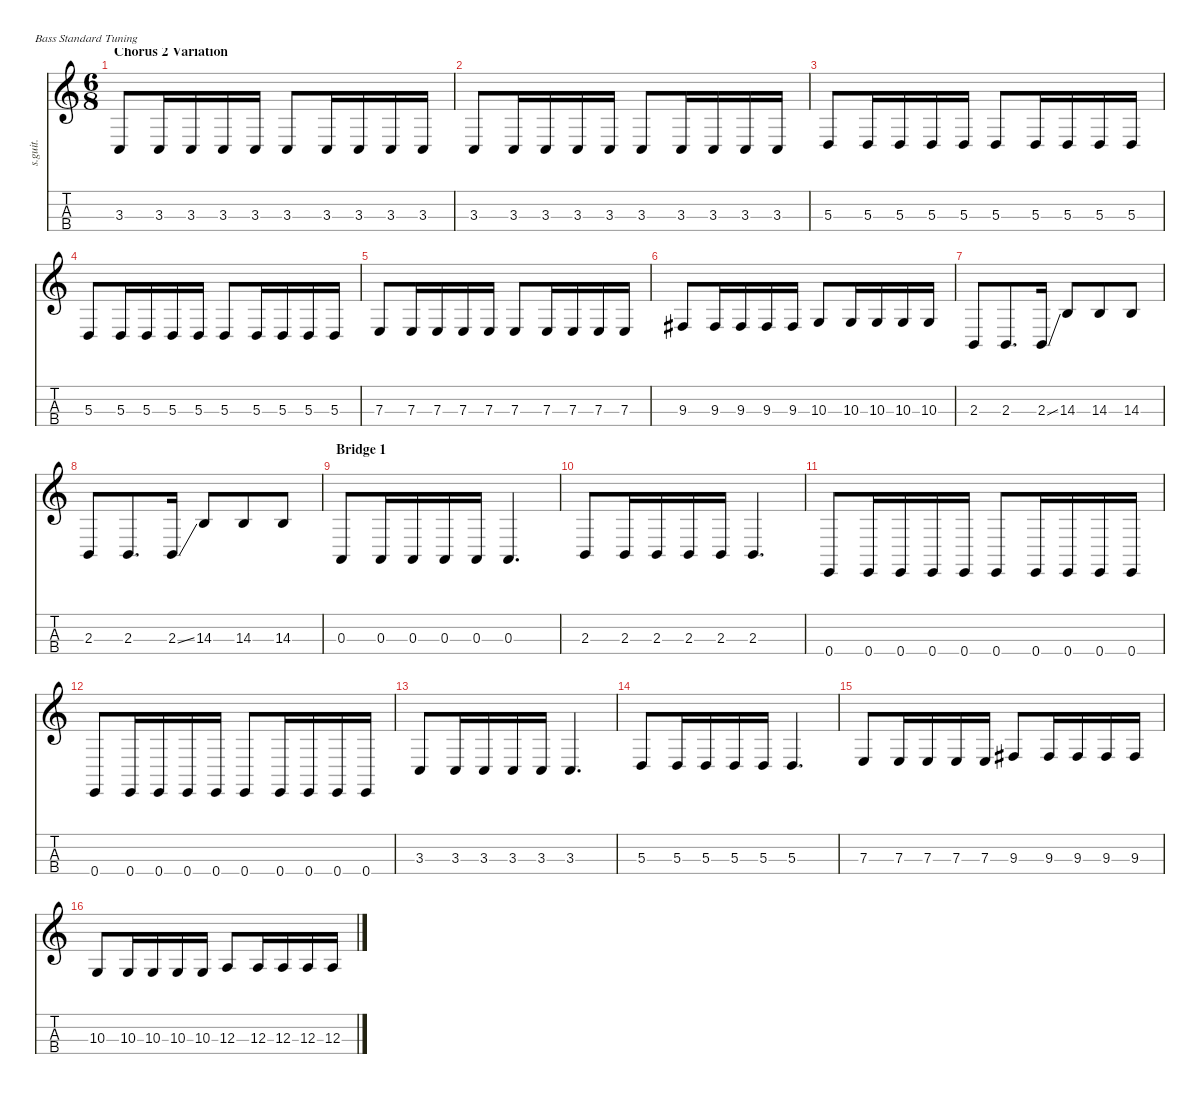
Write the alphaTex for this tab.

\defaultSystemsLayout 4
\hideDynamics
\bracketExtendMode nobrackets
\track ("Matt (Bass)" "s.guit.") {instrument electricbasspick}
\staff {score tabs}
\tuning (G2 D2 A1 E1)
\ts (6 8)
\section ("" "Chorus 2 Variation")
\tempo (94 hide)
\clef g2
\ks c
3.3.8{lyrics (0 "") lyrics (1 "") lyrics (2 "") lyrics (3 "") lyrics (4 "") dy f} 3.3.16{lyrics (0 "") lyrics (1 "") lyrics (2 "") lyrics (3 "") lyrics (4 "")} 3.3.16{lyrics (0 "") lyrics (1 "") lyrics (2 "") lyrics (3 "") lyrics (4 "")} 3.3.16{lyrics (0 "") lyrics (1 "") lyrics (2 "") lyrics (3 "") lyrics (4 "")} 3.3.16{lyrics (0 "") lyrics (1 "") lyrics (2 "") lyrics (3 "") lyrics (4 "")} 3.3.8{lyrics (0 "") lyrics (1 "") lyrics (2 "") lyrics (3 "") lyrics (4 "")} 3.3.16{lyrics (0 "") lyrics (1 "") lyrics (2 "") lyrics (3 "") lyrics (4 "")} 3.3.16{lyrics (0 "") lyrics (1 "") lyrics (2 "") lyrics (3 "") lyrics (4 "")} 3.3.16{lyrics (0 "") lyrics (1 "") lyrics (2 "") lyrics (3 "") lyrics (4 "")} 3.3.16{lyrics (0 "") lyrics (1 "") lyrics (2 "") lyrics (3 "") lyrics (4 "")} |
3.3.8{lyrics (0 "") lyrics (1 "") lyrics (2 "") lyrics (3 "") lyrics (4 "")} 3.3.16{lyrics (0 "") lyrics (1 "") lyrics (2 "") lyrics (3 "") lyrics (4 "")} 3.3.16{lyrics (0 "") lyrics (1 "") lyrics (2 "") lyrics (3 "") lyrics (4 "")} 3.3.16{lyrics (0 "") lyrics (1 "") lyrics (2 "") lyrics (3 "") lyrics (4 "")} 3.3.16{lyrics (0 "") lyrics (1 "") lyrics (2 "") lyrics (3 "") lyrics (4 "")} 3.3.8{lyrics (0 "") lyrics (1 "") lyrics (2 "") lyrics (3 "") lyrics (4 "")} 3.3.16{lyrics (0 "") lyrics (1 "") lyrics (2 "") lyrics (3 "") lyrics (4 "")} 3.3.16{lyrics (0 "") lyrics (1 "") lyrics (2 "") lyrics (3 "") lyrics (4 "")} 3.3.16{lyrics (0 "") lyrics (1 "") lyrics (2 "") lyrics (3 "") lyrics (4 "")} 3.3.16{lyrics (0 "") lyrics (1 "") lyrics (2 "") lyrics (3 "") lyrics (4 "")} |
5.3.8{lyrics (0 "") lyrics (1 "") lyrics (2 "") lyrics (3 "") lyrics (4 "")} 5.3.16{lyrics (0 "") lyrics (1 "") lyrics (2 "") lyrics (3 "") lyrics (4 "")} 5.3.16{lyrics (0 "") lyrics (1 "") lyrics (2 "") lyrics (3 "") lyrics (4 "")} 5.3.16{lyrics (0 "") lyrics (1 "") lyrics (2 "") lyrics (3 "") lyrics (4 "")} 5.3.16{lyrics (0 "") lyrics (1 "") lyrics (2 "") lyrics (3 "") lyrics (4 "")} 5.3.8{lyrics (0 "") lyrics (1 "") lyrics (2 "") lyrics (3 "") lyrics (4 "")} 5.3.16{lyrics (0 "") lyrics (1 "") lyrics (2 "") lyrics (3 "") lyrics (4 "")} 5.3.16{lyrics (0 "") lyrics (1 "") lyrics (2 "") lyrics (3 "") lyrics (4 "")} 5.3.16{lyrics (0 "") lyrics (1 "") lyrics (2 "") lyrics (3 "") lyrics (4 "")} 5.3.16{lyrics (0 "") lyrics (1 "") lyrics (2 "") lyrics (3 "") lyrics (4 "")} |
5.3.8{lyrics (0 "") lyrics (1 "") lyrics (2 "") lyrics (3 "") lyrics (4 "")} 5.3.16{lyrics (0 "") lyrics (1 "") lyrics (2 "") lyrics (3 "") lyrics (4 "")} 5.3.16{lyrics (0 "") lyrics (1 "") lyrics (2 "") lyrics (3 "") lyrics (4 "")} 5.3.16{lyrics (0 "") lyrics (1 "") lyrics (2 "") lyrics (3 "") lyrics (4 "")} 5.3.16{lyrics (0 "") lyrics (1 "") lyrics (2 "") lyrics (3 "") lyrics (4 "")} 5.3.8{lyrics (0 "") lyrics (1 "") lyrics (2 "") lyrics (3 "") lyrics (4 "")} 5.3.16{lyrics (0 "") lyrics (1 "") lyrics (2 "") lyrics (3 "") lyrics (4 "")} 5.3.16{lyrics (0 "") lyrics (1 "") lyrics (2 "") lyrics (3 "") lyrics (4 "")} 5.3.16{lyrics (0 "") lyrics (1 "") lyrics (2 "") lyrics (3 "") lyrics (4 "")} 5.3.16{lyrics (0 "") lyrics (1 "") lyrics (2 "") lyrics (3 "") lyrics (4 "")} |
7.3.8{lyrics (0 "") lyrics (1 "") lyrics (2 "") lyrics (3 "") lyrics (4 "")} 7.3.16{lyrics (0 "") lyrics (1 "") lyrics (2 "") lyrics (3 "") lyrics (4 "")} 7.3.16{lyrics (0 "") lyrics (1 "") lyrics (2 "") lyrics (3 "") lyrics (4 "")} 7.3.16{lyrics (0 "") lyrics (1 "") lyrics (2 "") lyrics (3 "") lyrics (4 "")} 7.3.16{lyrics (0 "") lyrics (1 "") lyrics (2 "") lyrics (3 "") lyrics (4 "")} 7.3.8{lyrics (0 "") lyrics (1 "") lyrics (2 "") lyrics (3 "") lyrics (4 "")} 7.3.16{lyrics (0 "") lyrics (1 "") lyrics (2 "") lyrics (3 "") lyrics (4 "")} 7.3.16{lyrics (0 "") lyrics (1 "") lyrics (2 "") lyrics (3 "") lyrics (4 "")} 7.3.16{lyrics (0 "") lyrics (1 "") lyrics (2 "") lyrics (3 "") lyrics (4 "")} 7.3.16{lyrics (0 "") lyrics (1 "") lyrics (2 "") lyrics (3 "") lyrics (4 "")} |
9.3{acc #}.8{lyrics (0 "") lyrics (1 "") lyrics (2 "") lyrics (3 "") lyrics (4 "")} 9.3{acc #}.16{lyrics (0 "") lyrics (1 "") lyrics (2 "") lyrics (3 "") lyrics (4 "")} 9.3{acc #}.16{lyrics (0 "") lyrics (1 "") lyrics (2 "") lyrics (3 "") lyrics (4 "")} 9.3{acc #}.16{lyrics (0 "") lyrics (1 "") lyrics (2 "") lyrics (3 "") lyrics (4 "")} 9.3{acc #}.16{lyrics (0 "") lyrics (1 "") lyrics (2 "") lyrics (3 "") lyrics (4 "")} 10.3.8{lyrics (0 "") lyrics (1 "") lyrics (2 "") lyrics (3 "") lyrics (4 "")} 10.3.16{lyrics (0 "") lyrics (1 "") lyrics (2 "") lyrics (3 "") lyrics (4 "")} 10.3.16{lyrics (0 "") lyrics (1 "") lyrics (2 "") lyrics (3 "") lyrics (4 "")} 10.3.16{lyrics (0 "") lyrics (1 "") lyrics (2 "") lyrics (3 "") lyrics (4 "")} 10.3.16{lyrics (0 "") lyrics (1 "") lyrics (2 "") lyrics (3 "") lyrics (4 "")} |
2.3.8{lyrics (0 "") lyrics (1 "") lyrics (2 "") lyrics (3 "") lyrics (4 "")} 2.3.8{d lyrics (0 "") lyrics (1 "") lyrics (2 "") lyrics (3 "") lyrics (4 "")} 2.3{ss}.16{lyrics (0 "") lyrics (1 "") lyrics (2 "") lyrics (3 "") lyrics (4 "")} 14.3.8{lyrics (0 "") lyrics (1 "") lyrics (2 "") lyrics (3 "") lyrics (4 "")} 14.3.8{lyrics (0 "") lyrics (1 "") lyrics (2 "") lyrics (3 "") lyrics (4 "")} 14.3.8{lyrics (0 "") lyrics (1 "") lyrics (2 "") lyrics (3 "") lyrics (4 "")} |
2.3.8{lyrics (0 "") lyrics (1 "") lyrics (2 "") lyrics (3 "") lyrics (4 "")} 2.3.8{d lyrics (0 "") lyrics (1 "") lyrics (2 "") lyrics (3 "") lyrics (4 "")} 2.3{ss}.16{lyrics (0 "") lyrics (1 "") lyrics (2 "") lyrics (3 "") lyrics (4 "")} 14.3.8{lyrics (0 "") lyrics (1 "") lyrics (2 "") lyrics (3 "") lyrics (4 "")} 14.3.8{lyrics (0 "") lyrics (1 "") lyrics (2 "") lyrics (3 "") lyrics (4 "")} 14.3.8{lyrics (0 "") lyrics (1 "") lyrics (2 "") lyrics (3 "") lyrics (4 "")} |
\section ("" "Bridge 1")
0.3.8{lyrics (0 "") lyrics (1 "") lyrics (2 "") lyrics (3 "") lyrics (4 "")} 0.3.16{lyrics (0 "") lyrics (1 "") lyrics (2 "") lyrics (3 "") lyrics (4 "")} 0.3.16{lyrics (0 "") lyrics (1 "") lyrics (2 "") lyrics (3 "") lyrics (4 "")} 0.3.16{lyrics (0 "") lyrics (1 "") lyrics (2 "") lyrics (3 "") lyrics (4 "")} 0.3.16{lyrics (0 "") lyrics (1 "") lyrics (2 "") lyrics (3 "") lyrics (4 "")} 0.3.4{d lyrics (0 "") lyrics (1 "") lyrics (2 "") lyrics (3 "") lyrics (4 "")} |
2.3.8{lyrics (0 "") lyrics (1 "") lyrics (2 "") lyrics (3 "") lyrics (4 "")} 2.3.16{lyrics (0 "") lyrics (1 "") lyrics (2 "") lyrics (3 "") lyrics (4 "")} 2.3.16{lyrics (0 "") lyrics (1 "") lyrics (2 "") lyrics (3 "") lyrics (4 "")} 2.3.16{lyrics (0 "") lyrics (1 "") lyrics (2 "") lyrics (3 "") lyrics (4 "")} 2.3.16{lyrics (0 "") lyrics (1 "") lyrics (2 "") lyrics (3 "") lyrics (4 "")} 2.3.4{d lyrics (0 "") lyrics (1 "") lyrics (2 "") lyrics (3 "") lyrics (4 "")} |
0.4.8{lyrics (0 "") lyrics (1 "") lyrics (2 "") lyrics (3 "") lyrics (4 "")} 0.4.16{lyrics (0 "") lyrics (1 "") lyrics (2 "") lyrics (3 "") lyrics (4 "")} 0.4.16{lyrics (0 "") lyrics (1 "") lyrics (2 "") lyrics (3 "") lyrics (4 "")} 0.4.16{lyrics (0 "") lyrics (1 "") lyrics (2 "") lyrics (3 "") lyrics (4 "")} 0.4.16{lyrics (0 "") lyrics (1 "") lyrics (2 "") lyrics (3 "") lyrics (4 "")} 0.4.8{lyrics (0 "") lyrics (1 "") lyrics (2 "") lyrics (3 "") lyrics (4 "")} 0.4.16{lyrics (0 "") lyrics (1 "") lyrics (2 "") lyrics (3 "") lyrics (4 "")} 0.4.16{lyrics (0 "") lyrics (1 "") lyrics (2 "") lyrics (3 "") lyrics (4 "")} 0.4.16{lyrics (0 "") lyrics (1 "") lyrics (2 "") lyrics (3 "") lyrics (4 "")} 0.4.16{lyrics (0 "") lyrics (1 "") lyrics (2 "") lyrics (3 "") lyrics (4 "")} |
0.4.8{lyrics (0 "") lyrics (1 "") lyrics (2 "") lyrics (3 "") lyrics (4 "")} 0.4.16{lyrics (0 "") lyrics (1 "") lyrics (2 "") lyrics (3 "") lyrics (4 "")} 0.4.16{lyrics (0 "") lyrics (1 "") lyrics (2 "") lyrics (3 "") lyrics (4 "")} 0.4.16{lyrics (0 "") lyrics (1 "") lyrics (2 "") lyrics (3 "") lyrics (4 "")} 0.4.16{lyrics (0 "") lyrics (1 "") lyrics (2 "") lyrics (3 "") lyrics (4 "")} 0.4.8{lyrics (0 "") lyrics (1 "") lyrics (2 "") lyrics (3 "") lyrics (4 "")} 0.4.16{lyrics (0 "") lyrics (1 "") lyrics (2 "") lyrics (3 "") lyrics (4 "")} 0.4.16{lyrics (0 "") lyrics (1 "") lyrics (2 "") lyrics (3 "") lyrics (4 "")} 0.4.16{lyrics (0 "") lyrics (1 "") lyrics (2 "") lyrics (3 "") lyrics (4 "")} 0.4.16{lyrics (0 "") lyrics (1 "") lyrics (2 "") lyrics (3 "") lyrics (4 "")} |
3.3.8{lyrics (0 "") lyrics (1 "") lyrics (2 "") lyrics (3 "") lyrics (4 "")} 3.3.16{lyrics (0 "") lyrics (1 "") lyrics (2 "") lyrics (3 "") lyrics (4 "")} 3.3.16{lyrics (0 "") lyrics (1 "") lyrics (2 "") lyrics (3 "") lyrics (4 "")} 3.3.16{lyrics (0 "") lyrics (1 "") lyrics (2 "") lyrics (3 "") lyrics (4 "")} 3.3.16{lyrics (0 "") lyrics (1 "") lyrics (2 "") lyrics (3 "") lyrics (4 "")} 3.3.4{d lyrics (0 "") lyrics (1 "") lyrics (2 "") lyrics (3 "") lyrics (4 "")} |
5.3.8{lyrics (0 "") lyrics (1 "") lyrics (2 "") lyrics (3 "") lyrics (4 "")} 5.3.16{lyrics (0 "") lyrics (1 "") lyrics (2 "") lyrics (3 "") lyrics (4 "")} 5.3.16{lyrics (0 "") lyrics (1 "") lyrics (2 "") lyrics (3 "") lyrics (4 "")} 5.3.16{lyrics (0 "") lyrics (1 "") lyrics (2 "") lyrics (3 "") lyrics (4 "")} 5.3.16{lyrics (0 "") lyrics (1 "") lyrics (2 "") lyrics (3 "") lyrics (4 "")} 5.3.4{d lyrics (0 "") lyrics (1 "") lyrics (2 "") lyrics (3 "") lyrics (4 "")} |
7.3.8{lyrics (0 "") lyrics (1 "") lyrics (2 "") lyrics (3 "") lyrics (4 "")} 7.3.16{lyrics (0 "") lyrics (1 "") lyrics (2 "") lyrics (3 "") lyrics (4 "")} 7.3.16{lyrics (0 "") lyrics (1 "") lyrics (2 "") lyrics (3 "") lyrics (4 "")} 7.3.16{lyrics (0 "") lyrics (1 "") lyrics (2 "") lyrics (3 "") lyrics (4 "")} 7.3.16{lyrics (0 "") lyrics (1 "") lyrics (2 "") lyrics (3 "") lyrics (4 "")} 9.3{acc #}.8{lyrics (0 "") lyrics (1 "") lyrics (2 "") lyrics (3 "") lyrics (4 "")} 9.3{acc #}.16{lyrics (0 "") lyrics (1 "") lyrics (2 "") lyrics (3 "") lyrics (4 "")} 9.3{acc #}.16{lyrics (0 "") lyrics (1 "") lyrics (2 "") lyrics (3 "") lyrics (4 "")} 9.3{acc #}.16{lyrics (0 "") lyrics (1 "") lyrics (2 "") lyrics (3 "") lyrics (4 "")} 9.3{acc #}.16{lyrics (0 "") lyrics (1 "") lyrics (2 "") lyrics (3 "") lyrics (4 "")} |
10.3.8{lyrics (0 "") lyrics (1 "") lyrics (2 "") lyrics (3 "") lyrics (4 "")} 10.3.16{lyrics (0 "") lyrics (1 "") lyrics (2 "") lyrics (3 "") lyrics (4 "")} 10.3.16{lyrics (0 "") lyrics (1 "") lyrics (2 "") lyrics (3 "") lyrics (4 "")} 10.3.16{lyrics (0 "") lyrics (1 "") lyrics (2 "") lyrics (3 "") lyrics (4 "")} 10.3.16{lyrics (0 "") lyrics (1 "") lyrics (2 "") lyrics (3 "") lyrics (4 "")} 12.3.8{lyrics (0 "") lyrics (1 "") lyrics (2 "") lyrics (3 "") lyrics (4 "")} 12.3.16{lyrics (0 "") lyrics (1 "") lyrics (2 "") lyrics (3 "") lyrics (4 "")} 12.3.16{lyrics (0 "") lyrics (1 "") lyrics (2 "") lyrics (3 "") lyrics (4 "")} 12.3.16{lyrics (0 "") lyrics (1 "") lyrics (2 "") lyrics (3 "") lyrics (4 "")} 12.3.16{lyrics (0 "") lyrics (1 "") lyrics (2 "") lyrics (3 "") lyrics (4 "")}
